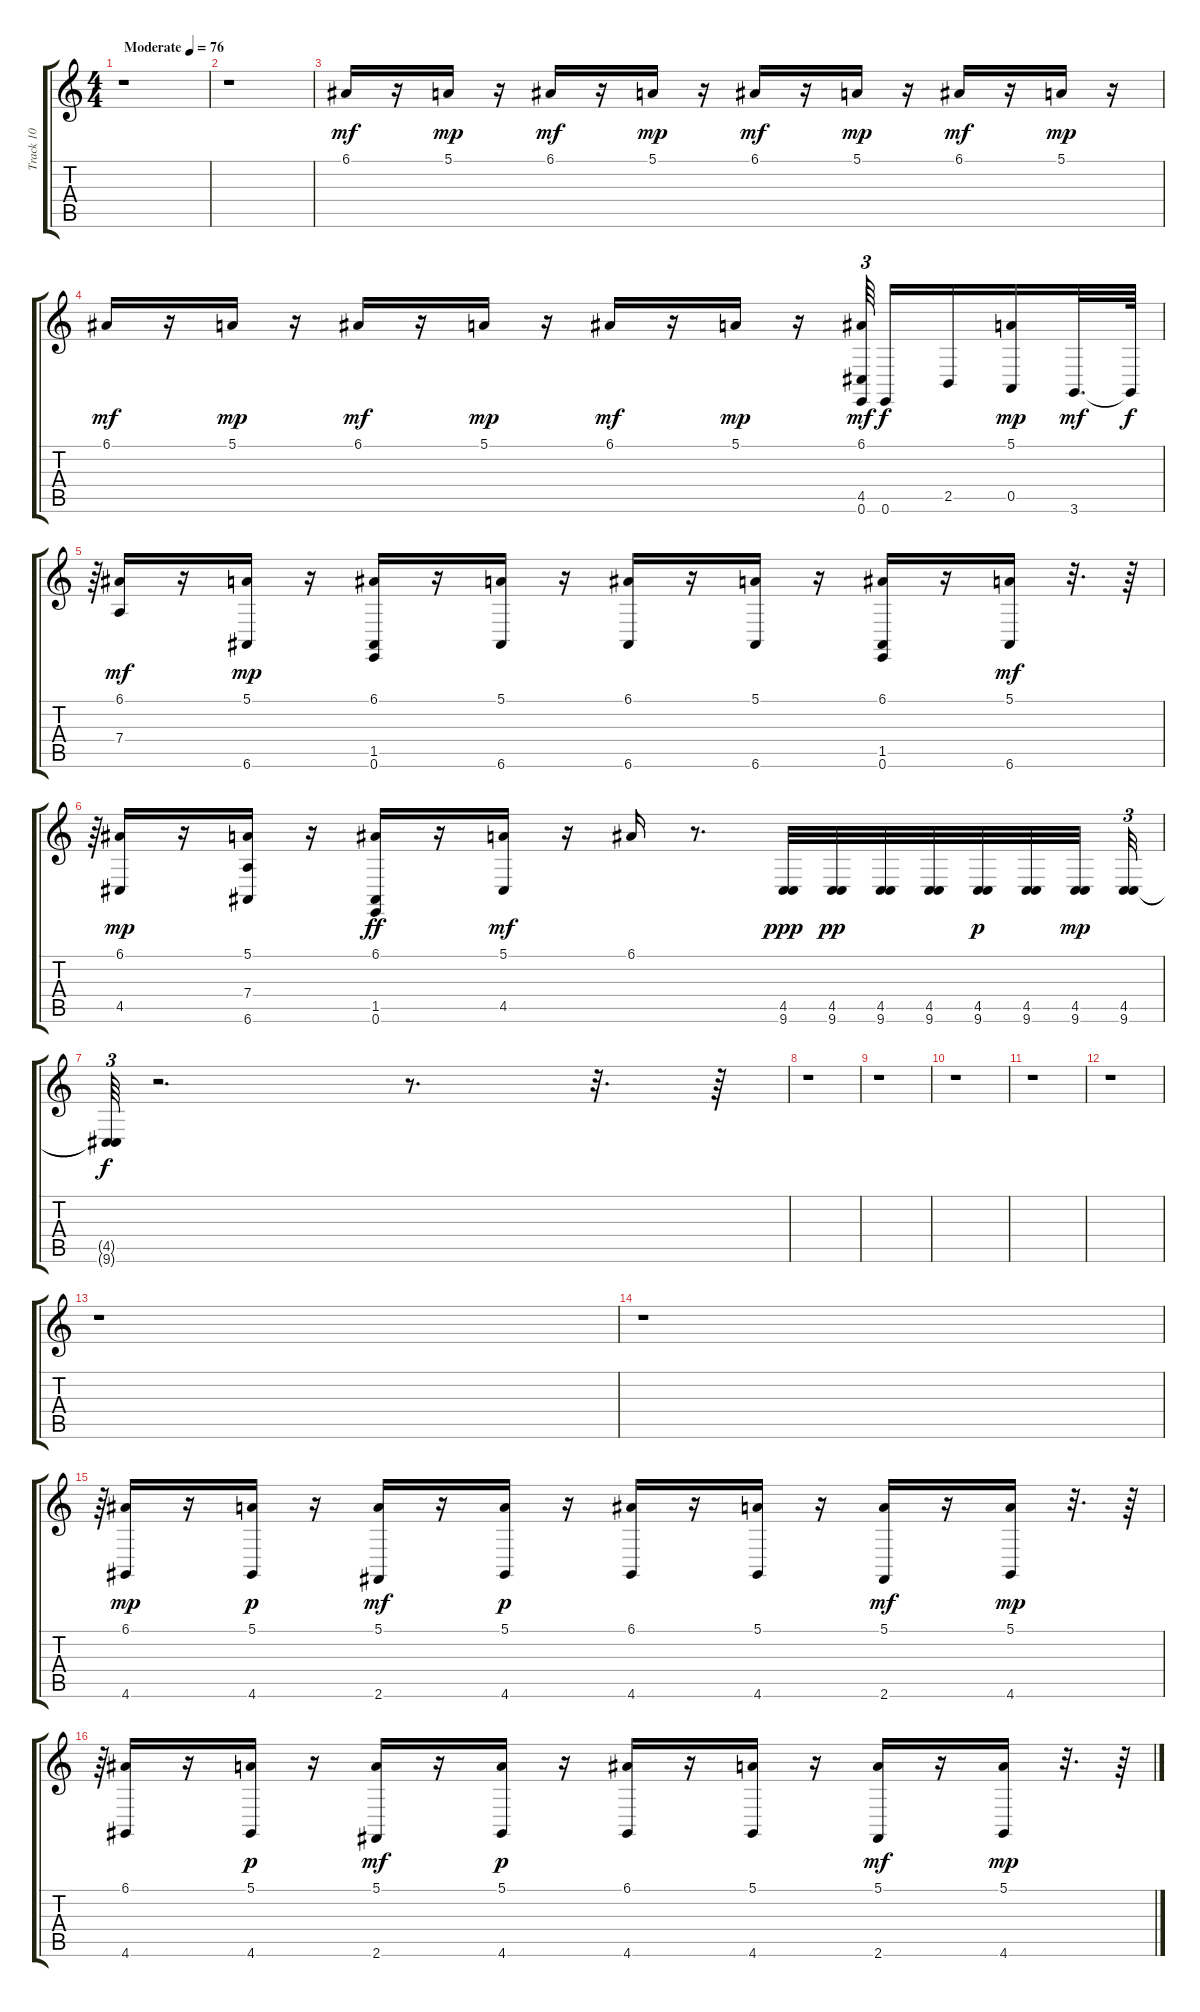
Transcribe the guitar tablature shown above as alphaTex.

\track ("Track 10" "Track 10") {instrument celesta}
\staff {score tabs}
\tuning (E4 B3 G3 D3 A2 E2) {hide}
\ts (4 4)
\tempo (76 "Moderate")
\clef g2
\ks c
r.1{dy mf instrument celesta} |
r.1 |
6.1.16 r.16 5.1.16{dy mp} r.16 6.1.16{dy mf} r.16 5.1.16{dy mp} r.16 6.1.16{dy mf} r.16 5.1.16{dy mp} r.16 6.1.16{dy mf} r.16 5.1.16{dy mp} r.16 |
6.1.16{dy mf} r.16 5.1.16{dy mp} r.16 6.1.16{dy mf} r.16 5.1.16{dy mp} r.16 6.1.16{dy mf} r.16 5.1.16{dy mp} r.16 (6.1 4.5 0.6).64{tu (3 2) dy mf} 0.6.16{dy f} 2.5.16 (5.1 0.5).16{dy mp} 3.6.32{d dy mf} 3.6{t}.64{dy f} |
r.64{tu (3 2)} (6.1 7.4).16{dy mf} r.16 (5.1 6.6).16{dy mp} r.16 (6.1 1.5 0.6).16 r.16 (5.1 6.6).16 r.16 (6.1 6.6).16 r.16 (5.1 6.6).16 r.16 (6.1 1.5 0.6).16 r.16 (5.1 6.6).16{dy mf} r.32{d} r.64 |
r.64{tu (3 2)} (6.1 4.5).16{dy mp} r.16 (5.1 7.4 6.6).16 r.16 (6.1 1.5 0.6).16{dy ff} r.16 (5.1 4.5).16{dy mf} r.16 6.1.16 r.8{d} (4.5 9.6).32{dy ppp} (4.5 9.6).32{dy pp} (4.5 9.6).32 (4.5 9.6).32 (4.5 9.6).32{dy p} (4.5 9.6).32 (4.5 9.6).32{dy mp} (4.5 9.6).32{tu (3 2)} |
(4.5{t} 9.6{t}).64{tu (3 2) dy f} r.2{d} r.8{d} r.32{d} r.64 |
r.1 |
r.1 |
r.1 |
r.1 |
r.1 |
r.1 |
r.1 |
r.64{tu (3 2)} (6.1 4.6).16{dy mp} r.16 (5.1 4.6).16{dy p} r.16 (5.1 2.6).16{dy mf} r.16 (5.1 4.6).16{dy p} r.16 (6.1 4.6).16 r.16 (5.1 4.6).16 r.16 (5.1 2.6).16{dy mf} r.16 (5.1 4.6).16{dy mp} r.32{d} r.64 |
r.64{tu (3 2)} (6.1 4.6).16 r.16 (5.1 4.6).16{dy p} r.16 (5.1 2.6).16{dy mf} r.16 (5.1 4.6).16{dy p} r.16 (6.1 4.6).16 r.16 (5.1 4.6).16 r.16 (5.1 2.6).16{dy mf} r.16 (5.1 4.6).16{dy mp} r.32{d} r.64
